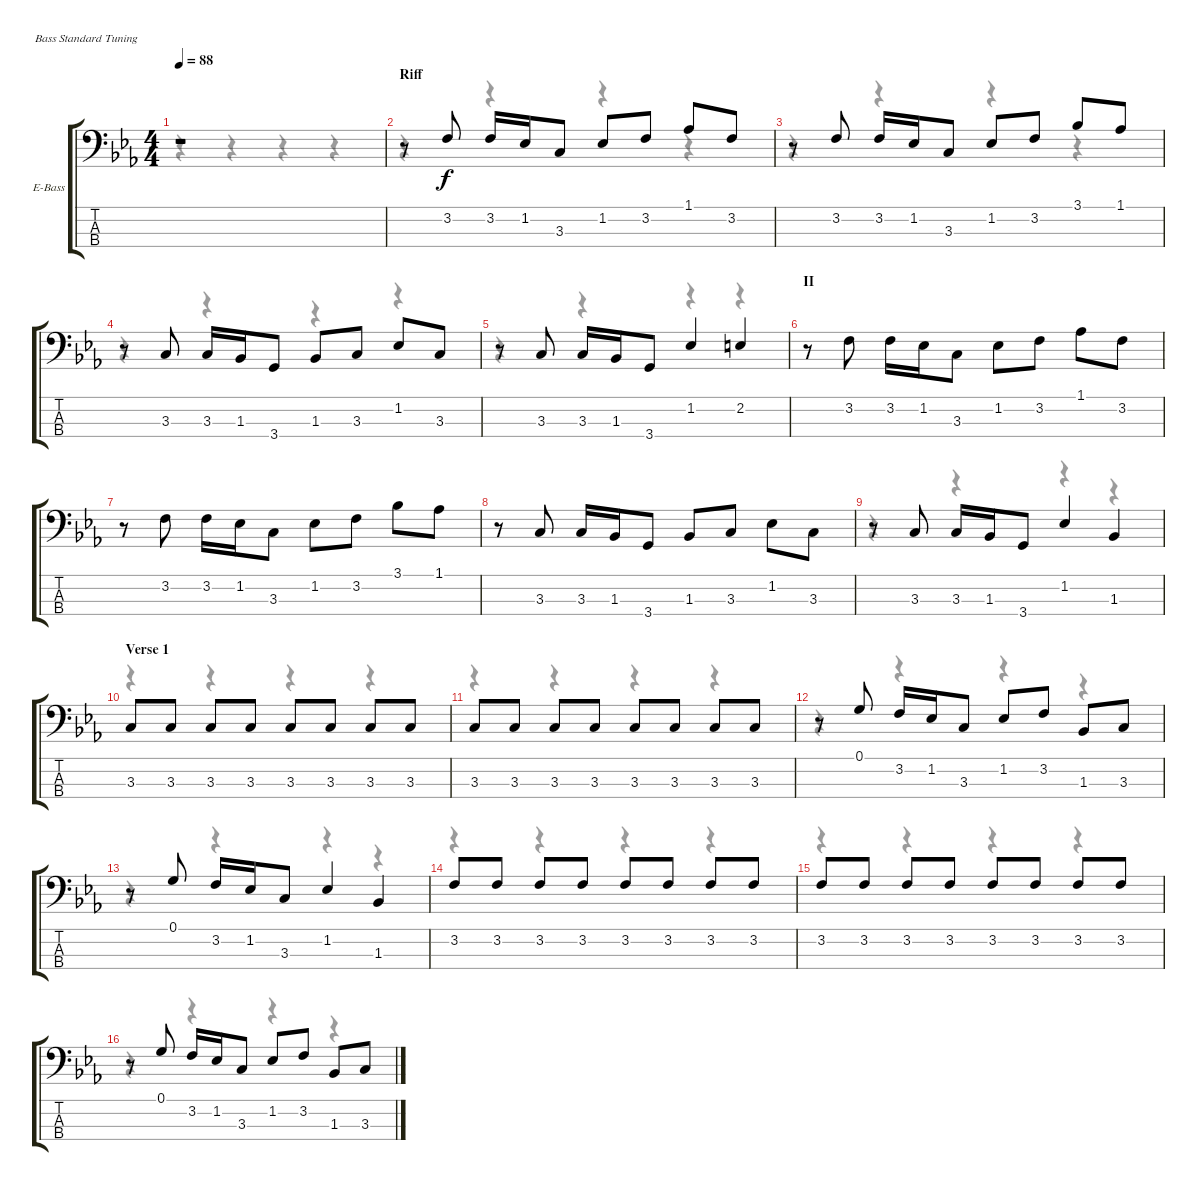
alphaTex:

\bracketExtendMode groupsimilarinstruments
\firstSystemTrackNameOrientation horizontal
\otherSystemsTrackNameOrientation horizontal
\track ("Roger Glover - Bass" "E-Bass") {instrument electricbassfinger}
\staff {score tabs}
\tuning (G2 D2 A1 E1)
\voice
\ts (4 4)
\beaming (8 2 2 2 2)
\tempo 88
\clef f4
\ks cminor
r.1{dy f instrument electricbassfinger} |
\section ("" "Riff")
r.8 3.2.8 3.2.16 1.2.16 3.3.8 1.2.8 3.2.8 1.1.8 3.2.8 |
r.8 3.2.8 3.2.16 1.2.16 3.3.8 1.2.8 3.2.8 3.1.8 1.1.8 |
r.8 3.3.8 3.3.16 1.3.16 3.4.8 1.3.8 3.3.8 1.2.8 3.3.8 |
r.8 3.3.8 3.3.16 1.3.16 3.4.8 1.2.4 2.2.4 |
\section ("" "II")
r.8 3.2.8 3.2.16 1.2.16 3.3.8 1.2.8 3.2.8 1.1.8 3.2.8 |
r.8 3.2.8 3.2.16 1.2.16 3.3.8 1.2.8 3.2.8 3.1.8 1.1.8 |
r.8 3.3.8 3.3.16 1.3.16 3.4.8 1.3.8 3.3.8 1.2.8 3.3.8 |
r.8 3.3.8 3.3.16 1.3.16 3.4.8 1.2.4 1.3.4 |
\section ("" "Verse 1")
3.3.8 3.3.8 3.3.8 3.3.8 3.3.8 3.3.8 3.3.8 3.3.8 |
3.3.8 3.3.8 3.3.8 3.3.8 3.3.8 3.3.8 3.3.8 3.3.8 |
r.8 0.1.8 3.2.16 1.2.16 3.3.8 1.2.8 3.2.8 1.3.8 3.3.8 |
r.8 0.1.8 3.2.16 1.2.16 3.3.8 1.2.4 1.3.4 |
3.2.8 3.2.8 3.2.8 3.2.8 3.2.8 3.2.8 3.2.8 3.2.8 |
3.2.8 3.2.8 3.2.8 3.2.8 3.2.8 3.2.8 3.2.8 3.2.8 |
r.8 0.1.8 3.2.16 1.2.16 3.3.8 1.2.8 3.2.8 1.3.8 3.3.8
\voice
\clef f4
\ottava regular
\simile none
\ks cminor
r.4{dy mf} r.4 r.4 r.4 |
r.4 r.4 r.4 r.4 |
r.4 r.4 r.4 r.4 |
r.4 r.4 r.4 r.4 |
r.4 r.4 r.4 r.4 |
|
|
|
r.4{dy mf} r.4 r.4 r.4 |
r.4 r.4 r.4 r.4 |
r.4 r.4 r.4 r.4 |
r.4 r.4 r.4 r.4 |
r.4 r.4 r.4 r.4 |
r.4 r.4 r.4 r.4 |
r.4 r.4 r.4 r.4 |
r.4 r.4 r.4 r.4
